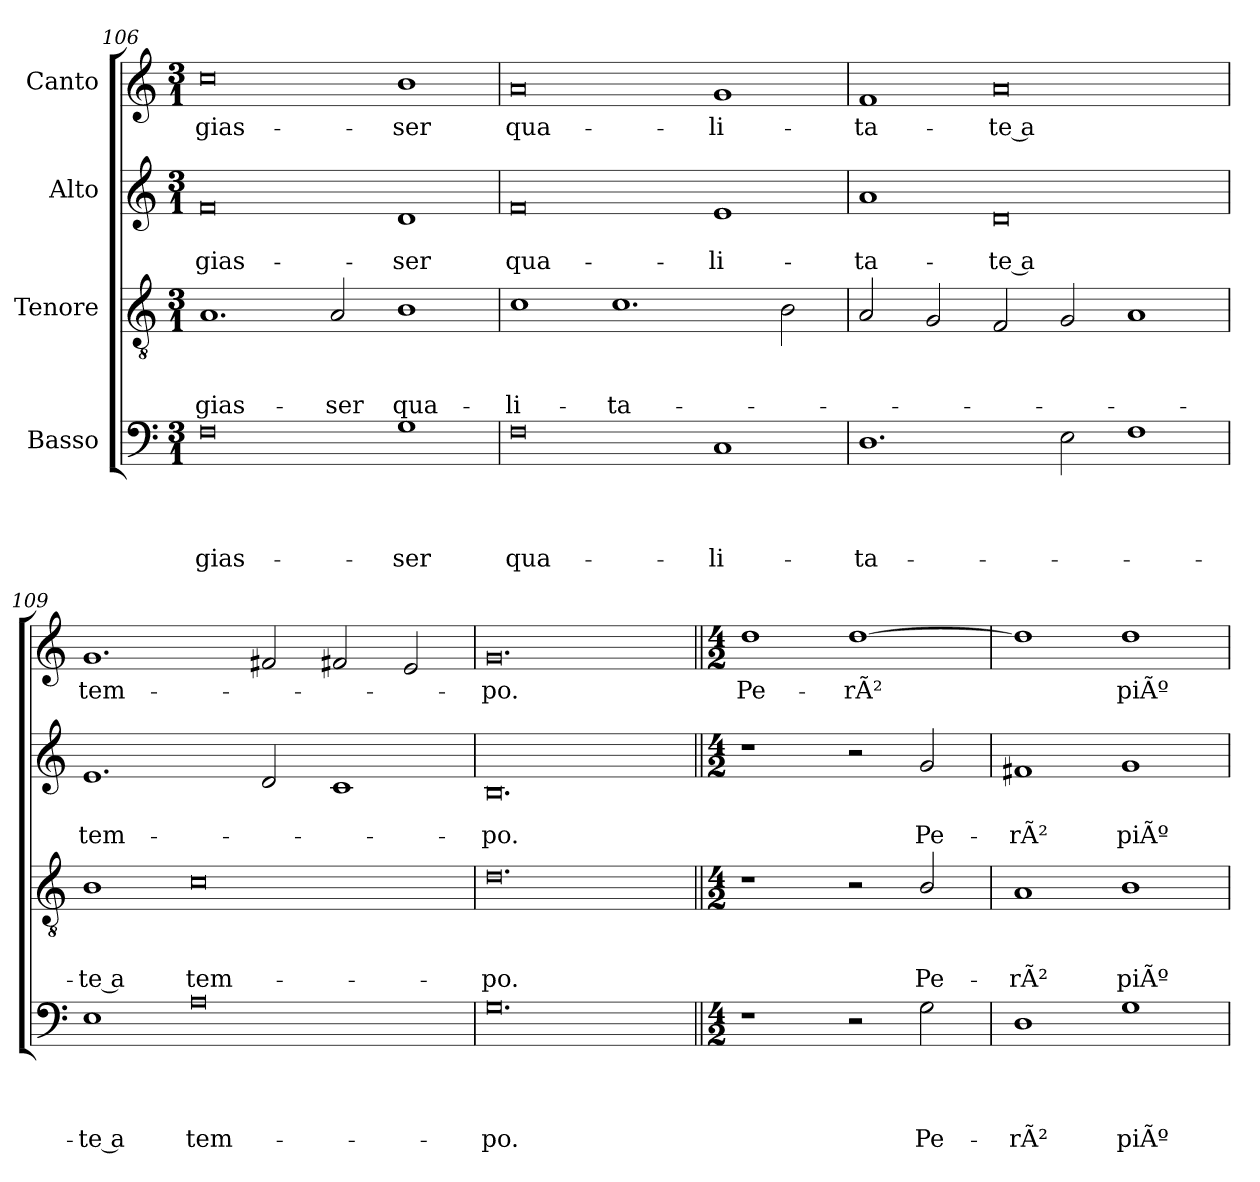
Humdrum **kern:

**kern	**text	**text	**text	**text	**kern	**text	**text	**text	**kern	**text	**text	**kern	**text
*part4	*part4	*part4	*part4	*part4	*part3	*part3	*part3	*part3	*part2	*part2	*part2	*part1	*part1
*staff4	*staff4	*staff4	*staff4	*staff4	*staff3	*staff3	*staff3	*staff3	*staff2	*staff2	*staff2	*staff1	*staff1
*I"Basso	*	*	*	*	*I"Tenore	*	*	*	*I"Alto	*	*	*I"Canto	*
*clefF4	*	*	*	*	*clefGv2	*	*	*	*clefG2	*	*	*clefG2	*
*k[]	*	*	*	*	*k[]	*	*	*	*k[]	*	*	*k[]	*
*M3/1	*	*	*	*	*M3/1	*	*	*	*M3/1	*	*	*M3/1	*
=106	=106	=106	=106	=106	=106	=106	=106	=106	=106	=106	=106	=106	=106
0F\	.	.	.	-gias-	1.A/	.	.	-gias-	0f/	.	-gias-	0cc\	-gias-
.	.	.	.	.	2A/	.	.	-ser	.	.	.	.	.
1G\	.	.	.	-ser	1B\	.	.	qua-	1d/	.	-ser	1b\	-ser
=107	=107	=107	=107	=107	=107	=107	=107	=107	=107	=107	=107	=107	=107
0F\	.	.	.	qua-	1c\	.	.	-li-	0f/	.	qua-	0a/	qua-
.	.	.	.	.	1.c\	.	.	-ta-	.	.	.	.	.
1C/	.	.	.	-li-	.	.	.	.	1e/	.	-li-	1g/	-li-
.	.	.	.	.	2B\	.	.	.	.	.	.	.	.
=108	=108	=108	=108	=108	=108	=108	=108	=108	=108	=108	=108	=108	=108
1.D\	.	.	.	-ta-	2A/	.	.	.	1a/	.	-ta-	1f/	-ta-
.	.	.	.	.	2G/	.	.	.	.	.	.	.	.
.	.	.	.	.	2F/	.	.	.	0d/	.	-te a	0a/	-te a
2E\	.	.	.	.	2G/	.	.	.	.	.	.	.	.
1F\	.	.	.	.	1A/	.	.	.	.	.	.	.	.
=109	=109	=109	=109	=109	=109	=109	=109	=109	=109	=109	=109	=109	=109
1E\	.	.	.	-te a	1B\	.	.	-te a	1.e/	.	tem-	1.g/	tem-
0A\	.	.	.	tem-	0c\	.	.	tem-	.	.	.	.	.
.	.	.	.	.	.	.	.	.	2d/	.	.	2f#X/	.
.	.	.	.	.	.	.	.	.	1c/	.	.	2f#X/	.
.	.	.	.	.	.	.	.	.	.	.	.	2e/	.
=110	=110	=110	=110	=110	=110	=110	=110	=110	=110	=110	=110	=110	=110
0.G\	.	.	.	-po.	0.d\	.	.	-po.	0.B/	.	-po.	0.g/	-po.
=111||	=111||	=111||	=111||	=111||	=111||	=111||	=111||	=111||	=111||	=111||	=111||	=111||	=111||
*M4/2	*	*	*	*	*M4/2	*	*	*	*M4/2	*	*	*M4/2	*
1r	.	.	.	.	1r	.	.	.	1r	.	.	1dd\	Pe-
2r	.	.	.	.	2r	.	.	.	2r	.	.	[1dd\	-rÃ²
2G\	.	.	.	Pe-	2B/	.	.	Pe-	2g/	.	Pe-	.	.
=112	=112	=112	=112	=112	=112	=112	=112	=112	=112	=112	=112	=112	=112
1D\	.	.	.	-rÃ²	1A/	.	.	-rÃ²	1f#X/	.	-rÃ²	1dd\]	.
1G\	.	.	.	piÃº-	1B\	.	.	piÃº-	1g/	.	piÃº-	1dd\	piÃº-
=	=	=	=	=	=	=	=	=	=	=	=	=	=
*-	*-	*-	*-	*-	*-	*-	*-	*-	*-	*-	*-	*-	*-
